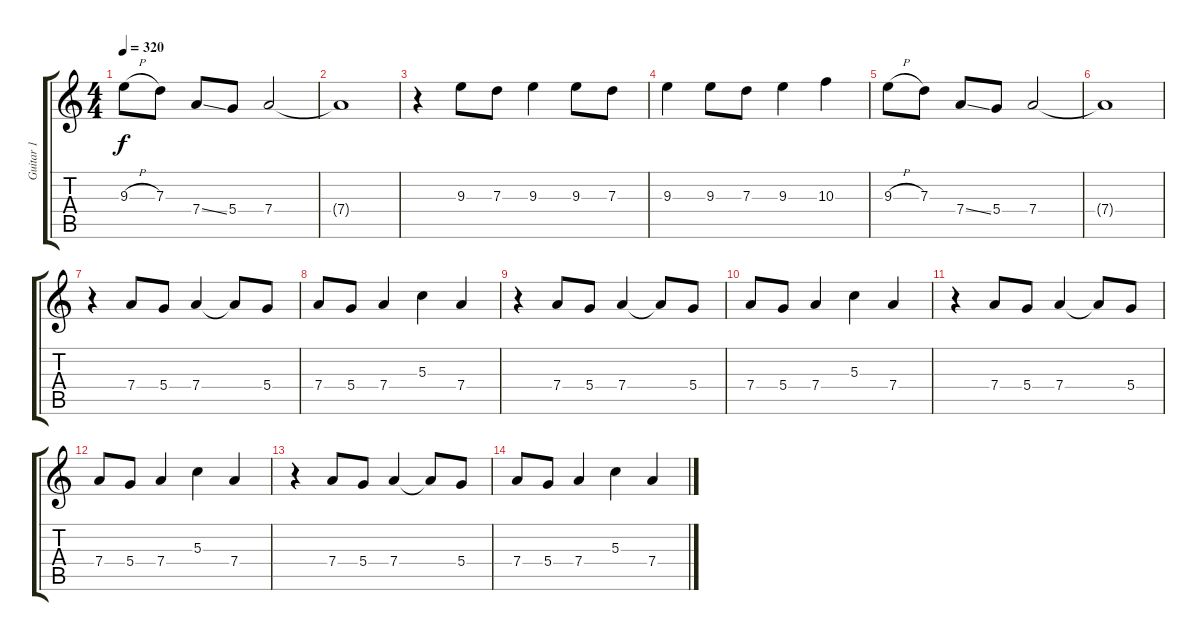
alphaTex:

\track ("Guitar 1" "Guitar 1") {instrument distortionguitar}
\staff {score tabs}
\tuning (E4 B3 G3 D3 A2 E2) {hide}
\ts (4 4)
\tempo 320
\clef g2
\ks c
9.3{h}.8{dy f} 7.3.8 7.4{ss}.8 5.4.8 7.4.2 |
7.4{t}.1 |
r.4 9.3.8 7.3.8 9.3.4 9.3.8 7.3.8 |
9.3.4 9.3.8 7.3.8 9.3.4 10.3.4 |
9.3{h}.8 7.3.8 7.4{ss}.8 5.4.8 7.4.2 |
7.4{t}.1 |
r.4 7.4.8 5.4.8 7.4.4 7.4{t}.8 5.4.8 |
7.4.8 5.4.8 7.4.4 5.3.4 7.4.4 |
r.4 7.4.8 5.4.8 7.4.4 7.4{t}.8 5.4.8 |
7.4.8 5.4.8 7.4.4 5.3.4 7.4.4 |
r.4 7.4.8 5.4.8 7.4.4 7.4{t}.8 5.4.8 |
7.4.8 5.4.8 7.4.4 5.3.4 7.4.4 |
r.4 7.4.8 5.4.8 7.4.4 7.4{t}.8 5.4.8 |
7.4.8 5.4.8 7.4.4 5.3.4 7.4.4
